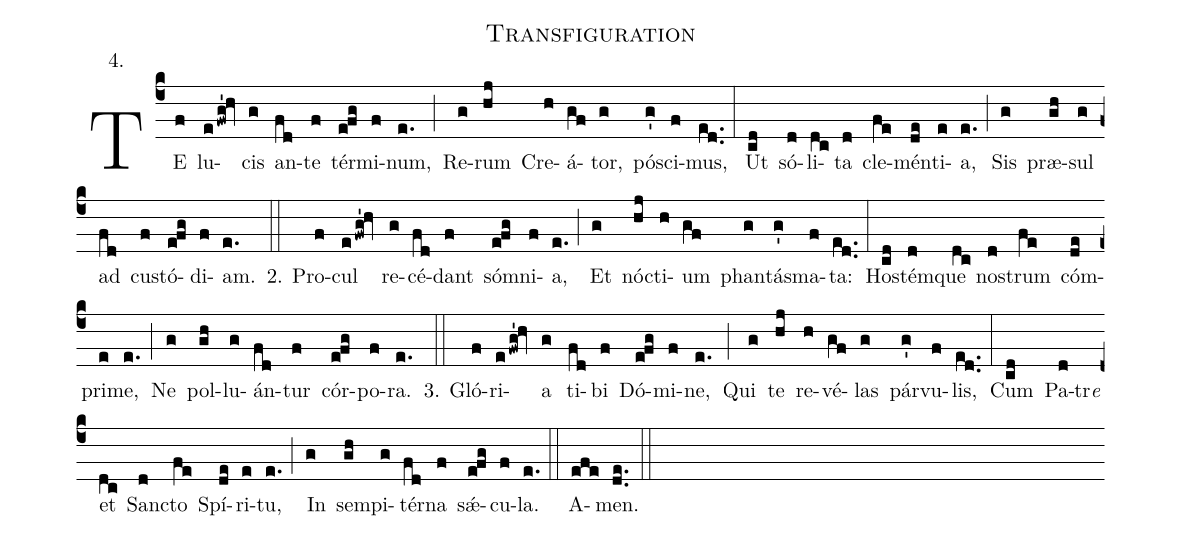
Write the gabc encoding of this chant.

name: Transfiguration;
annotation: 4.;
%%
(c4)TE(f) lu(efwg'!hv)cis(g) an(fd)te(f) tér(e!fg)mi(f)num,(e.) (;)
Re(g)rum(hj) Cre(h)á(gf)tor,(g) pó(g')sci(f)mus,(ed..) (:)
Ut(cd) só(d)li(dc)ta(d) cle(fe)mén(de)ti(e)a,(e.) (;)
Sis(g) præ(gh)sul(g) ad(fd) cus(f)tó(e!fg)di(f)am.(e.) (::)

2. Pro(f)cul(efwg'!hv) re(g)cé(fd)dant(f) sóm(e!fg)ni(f)a,(e.) (;)
Et(g) nóc(hj)ti(h)um(gf) phan(g)tás(g')ma(f)ta:(ed..) (:)
Hos(cd)tém(d)que(dc) nos(d)trum(fe) cóm(de)pri(e)me,(e.) (;)
Ne(g) pol(gh)lu(g)án(fd)tur(f) cór(e!fg)po(f)ra.(e.) (::)

3. Gló(f)ri(efwg'!hv)a(g) ti(fd)bi(f) Dó(e!fg)mi(f)ne,(e.) (;)
Qui(g) te(hj) re(h)vé(gf)las(g) pár(g')vu(f)lis,(ed..) (:)
Cum(cd) Pa(d)tr<i>e</i>() et(dc) Sanc(d)to(fe) Spí(de)ri(e)tu,(e.) (;)
In(g) sem(gh)pi(g)tér(fd)na(f) sǽ(e!fg)cu(f)la.(e.) (::)
A(efe)men.(de..) (::)
